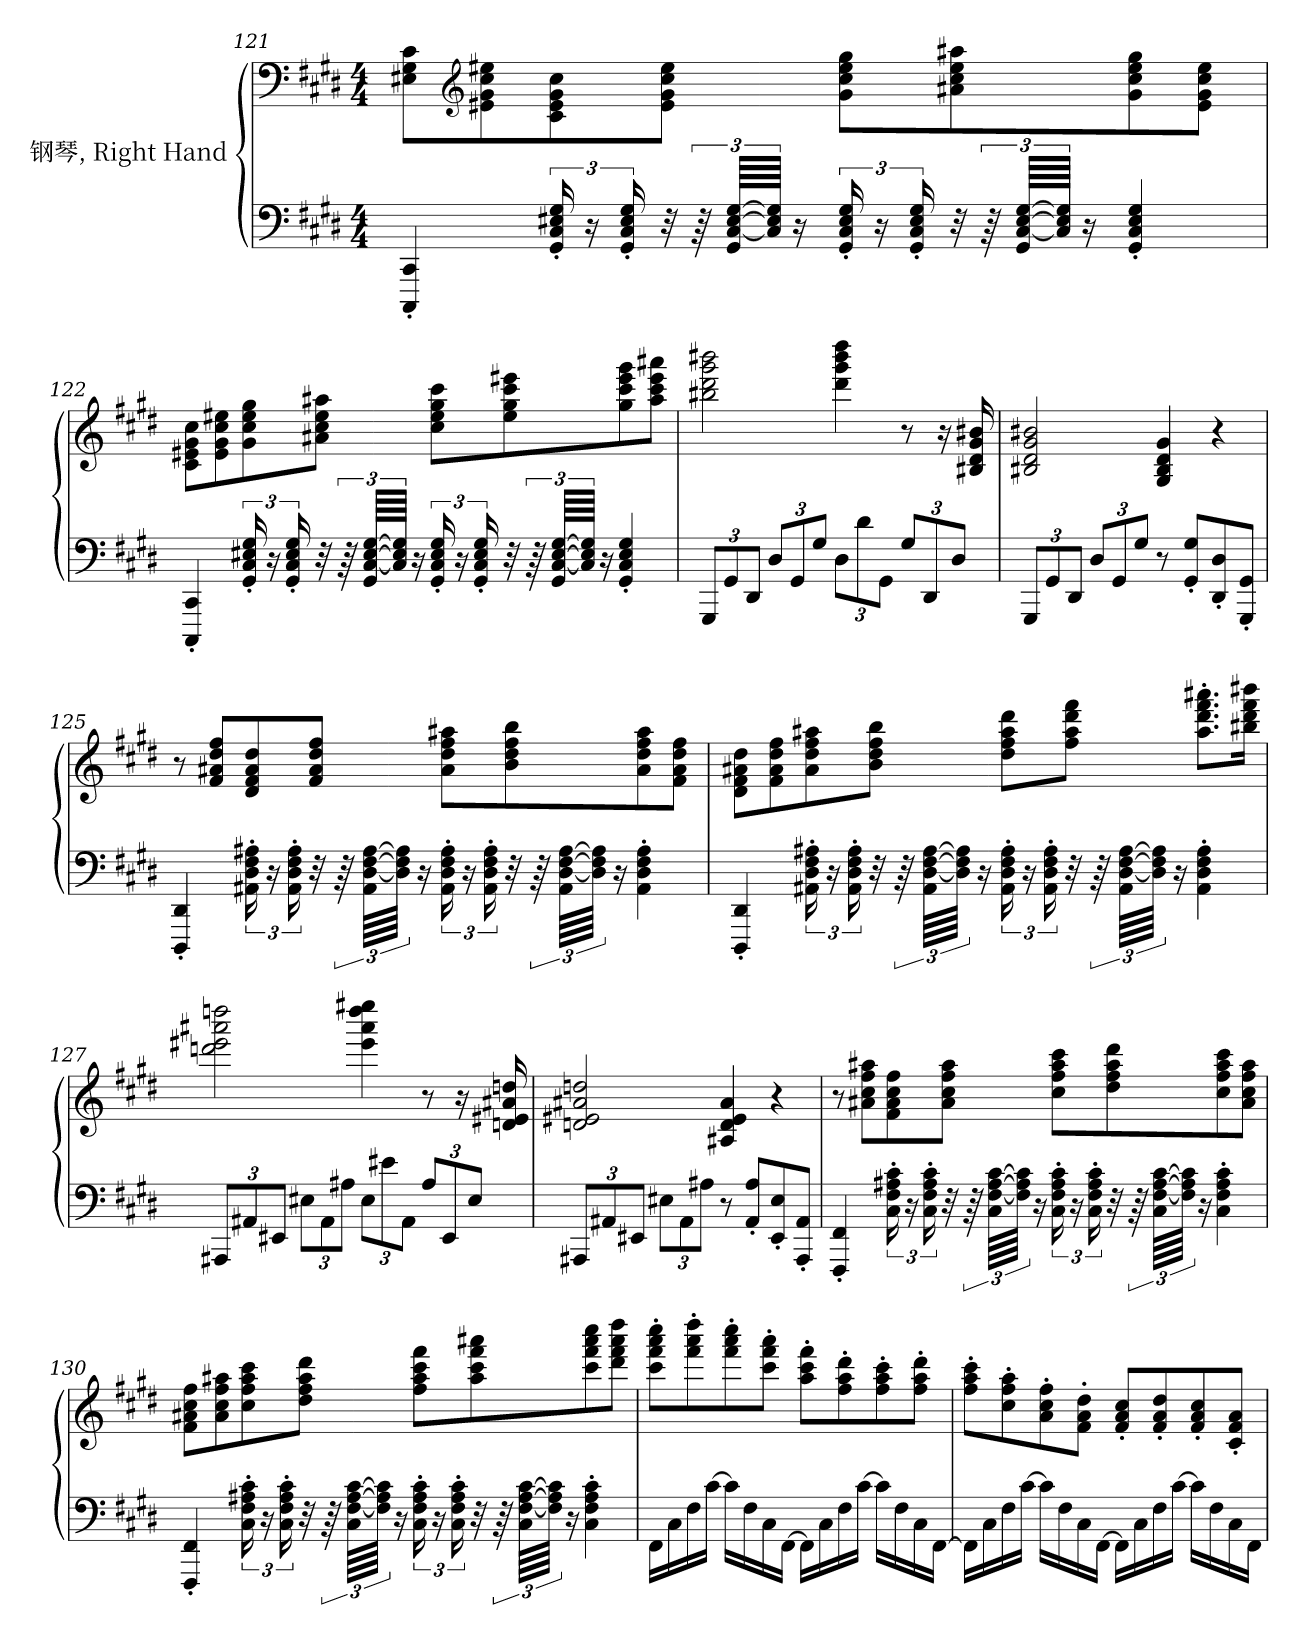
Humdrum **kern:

**kern	**kern
*part1	*part1
*staff2	*staff1
*I"钢琴, Right Hand	*
!!LO:LB:g=z
*clefF4	*clefF4
*k[f#c#g#d#]	*k[f#c#g#d#]
*M4/4	*M4/4
=121	=121
4CCC#/' 4CC#/'	8E#X\ 8G#\ 8c#\L
*	*clefG2
*	*MM125
.	8e#X\ 8g#\ 8cc#\ 8ee#X\
24GG#/' 24C#/' 24E#X/' 24G#/'	8c#\ 8e#\ 8g#\ 8cc#\
24r	.
24GG#/' 24C#/' 24E#/' 24G#/'	.
32r	8e#\ 8g#\ 8cc#\ 8ee#\J
96r	.
96GG#/ [96C#/ [96E#/ [96G#/LLLL	.
96C#/] 96E#/] 96G#/]JJJJ	.
16r	.
24GG#/' 24C#/' 24E#/' 24G#/'	8g#\ 8cc#\ 8ee#\ 8gg#\L
24r	.
24GG#/' 24C#/' 24E#/' 24G#/'	.
32r	8a#X\ 8cc#\ 8ee#\ 8aa#X\
96r	.
96GG#/ [96C#/ [96E#/ [96G#/LLLL	.
96C#/] 96E#/] 96G#/]JJJJ	.
16r	.
4GG#/' 4C#/' 4E#/' 4G#/'	8g#\ 8cc#\ 8ee#\ 8gg#\
.	8e#\ 8g#\ 8cc#\ 8ee#\J
!!LO:PB:g=z
=122	=122
4CCC#/' 4CC#/'	8c#\ 8e#X\ 8g#\ 8cc#\L
.	8e#\ 8g#\ 8cc#\ 8ee#X\
24GG#/' 24C#/' 24E#X/' 24G#/'	8g#\ 8cc#\ 8ee#\ 8gg#\
24r	.
24GG#/' 24C#/' 24E#/' 24G#/'	.
32r	8a#X\ 8cc#\ 8ee#\ 8aa#X\J
96r	.
96GG#/ [96C#/ [96E#/ [96G#/LLLL	.
96C#/] 96E#/] 96G#/]JJJJ	.
16r	.
24GG#/' 24C#/' 24E#/' 24G#/'	8cc#\ 8ee#\ 8gg#\ 8ccc#\L
24r	.
24GG#/' 24C#/' 24E#/' 24G#/'	.
32r	8ee#\ 8gg#\ 8ccc#\ 8eee#X\
96r	.
96GG#/ [96C#/ [96E#/ [96G#/LLLL	.
96C#/] 96E#/] 96G#/]JJJJ	.
16r	.
4GG#/' 4C#/' 4E#/' 4G#/'	8gg#\ 8ccc#\ 8eee#\ 8ggg#\
.	8aa#\ 8ccc#\ 8eee#\ 8aaa#X\J
=123	=123
*Xbrackettup	*
12GGG#/L	2bb#X\ 2ddd#\ 2ggg#\ 2bbb#X\
12GG#/	.
12DD#/J	.
12D#/L	.
12GG#/	.
12G#/J	.
12D#\L	4ddd#\ 4ggg#\ 4bbb#\ 4dddd#\
12d#\	.
12GG#\J	.
12G#/L	8r
12DD#/	.
.	16r
12D#/J	.
.	16B#X/ 16d#/ 16g#/ 16b#X/
!!LO:LB:g=z
=124	=124
12GGG#/L	2B#X/ 2d#/ 2g#/ 2b#X/
12GG#/	.
12DD#/J	.
12D#/L	.
12GG#/	.
12G#/J	.
8r	4G#/ 4B#/ 4d#/ 4g#/
8GG#/' 8G#/'L	.
8DD#/' 8D#/'	4r
8GGG#/' 8GG#/'J	.
=125	=125
4DDD#/' 4DD#/'	8r
.	8f#/ 8a#X/ 8dd#/ 8ff#/L
*brackettup	*
24AA#X\' 24D#\' 24F#\' 24A#X\'	8d#/ 8f#/ 8a#/ 8dd#/
24r	.
24AA#\' 24D#\' 24F#\' 24A#\'	.
32r	8f#/ 8a#/ 8dd#/ 8ff#/J
96r	.
96AA#\ [96D#\ [96F#\ [96A#\LLLL	.
96D#\] 96F#\] 96A#\]JJJJ	.
16r	.
24AA#\' 24D#\' 24F#\' 24A#\'	8a#\ 8dd#\ 8ff#\ 8aa#X\L
24r	.
24AA#\' 24D#\' 24F#\' 24A#\'	.
32r	8b\ 8dd#\ 8ff#\ 8bb\
96r	.
96AA#\ [96D#\ [96F#\ [96A#\LLLL	.
96D#\] 96F#\] 96A#\]JJJJ	.
16r	.
4AA#\' 4D#\' 4F#\' 4A#\'	8a#\ 8dd#\ 8ff#\ 8aa#\
.	8f#\ 8a#\ 8dd#\ 8ff#\J
!!LO:LB:g=z
=126	=126
4DDD#/' 4DD#/'	8d#\ 8f#\ 8a#X\ 8dd#\L
.	8f#\ 8a#\ 8dd#\ 8ff#\
24AA#X\' 24D#\' 24F#\' 24A#X\'	8a#\ 8dd#\ 8ff#\ 8aa#X\
24r	.
24AA#\' 24D#\' 24F#\' 24A#\'	.
32r	8b\ 8dd#\ 8ff#\ 8bb\J
96r	.
96AA#\ [96D#\ [96F#\ [96A#\LLLL	.
96D#\] 96F#\] 96A#\]JJJJ	.
16r	.
24AA#\' 24D#\' 24F#\' 24A#\'	8dd#\ 8ff#\ 8aa#\ 8ddd#\L
24r	.
24AA#\' 24D#\' 24F#\' 24A#\'	.
32r	8ff#\ 8aa#\ 8ddd#\ 8fff#\J
96r	.
96AA#\ [96D#\ [96F#\ [96A#\LLLL	.
96D#\] 96F#\] 96A#\]JJJJ	.
16r	.
4AA#\' 4D#\' 4F#\' 4A#\'	8.aa#\' 8.ddd#\' 8.fff#\' 8.aaa#X\'L
.	16bb#X\ 16ddd#\ 16fff#\ 16bbb#X\Jk
!!LO:LB:g=z
=127	=127
*Xbrackettup	*
12AAA#X/L	2dddn\ 2eee#X\ 2aaa#X\ 2ddddn\
12AA#X/	.
12EE#X/J	.
12E#X\L	.
12AA#\	.
12A#X\J	.
12E#\L	4eee#\ 4aaa#\ 4dddd\ 4eeee#X\
12e#X\	.
12AA#\J	.
12A#/L	8r
12EE#/	.
.	16r
12E#/J	.
.	16dn/ 16e#X/ 16a#X/ 16ddn/
=128	=128
12AAA#X/L	2dn/ 2e#X/ 2a#X/ 2ddn/
12AA#X/	.
12EE#X/J	.
12E#X\L	.
12AA#\	.
12A#X\J	.
8r	4A#X/ 4d/ 4e#/ 4a#/
8AA#/' 8A#/'L	.
8EE#/' 8E#/'	4r
8AAA#/' 8AA#/'J	.
!!LO:LB:g=z
=129	=129
4FFF#/' 4FF#/'	8r
.	8a#X\ 8cc#\ 8ff#\ 8aa#X\L
*brackettup	*
24C#\' 24F#\' 24A#X\' 24c#\'	8f#\ 8a#\ 8cc#\ 8ff#\
24r	.
24C#\' 24F#\' 24A#\' 24c#\'	.
32r	8a#\ 8cc#\ 8ff#\ 8aa#\J
96r	.
96C#\ [96F#\ [96A#\ [96c#\LLLL	.
96F#\] 96A#\] 96c#\]JJJJ	.
16r	.
24C#\' 24F#\' 24A#\' 24c#\'	8cc#\ 8ff#\ 8aa#\ 8ccc#\L
24r	.
24C#\' 24F#\' 24A#\' 24c#\'	.
32r	8dd#\ 8ff#\ 8aa#\ 8ddd#\
96r	.
96C#\ [96F#\ [96A#\ [96c#\LLLL	.
96F#\] 96A#\] 96c#\]JJJJ	.
16r	.
4C#\' 4F#\' 4A#\' 4c#\'	8cc#\ 8ff#\ 8aa#\ 8ccc#\
.	8a#\ 8cc#\ 8ff#\ 8aa#\J
!!LO:LB:g=z
=130	=130
4FFF#/' 4FF#/'	8f#\ 8a#X\ 8cc#\ 8ff#\L
.	8a#\ 8cc#\ 8ff#\ 8aa#X\
24C#\' 24F#\' 24A#X\' 24c#\'	8cc#\ 8ff#\ 8aa#\ 8ccc#\
24r	.
24C#\' 24F#\' 24A#\' 24c#\'	.
32r	8dd#\ 8ff#\ 8aa#\ 8ddd#\J
96r	.
96C#\ [96F#\ [96A#\ [96c#\LLLL	.
96F#\] 96A#\] 96c#\]JJJJ	.
16r	.
24C#\' 24F#\' 24A#\' 24c#\'	8ff#\ 8aa#\ 8ccc#\ 8fff#\L
24r	.
24C#\' 24F#\' 24A#\' 24c#\'	.
32r	8aa#\ 8ccc#\ 8fff#\ 8aaa#X\
96r	.
96C#\ [96F#\ [96A#\ [96c#\LLLL	.
96F#\] 96A#\] 96c#\]JJJJ	.
16r	.
4C#\' 4F#\' 4A#\' 4c#\'	8ccc#\ 8fff#\ 8aaa#\ 8cccc#\
.	8ddd#\ 8fff#\ 8aaa#\ 8dddd#\J
=131	=131
16FF#\LL	8ccc#\' 8fff#\' 8aaa\' 8cccc#\'L
16C#\	.
16F#\	8fff#\' 8aaa\' 8dddd#\'
[16c#\JJ	.
16c#\LL]	8fff#\' 8aaa\' 8cccc#\'
16F#\	.
16C#\	8ccc#\' 8fff#\' 8aaa\'J
[16FF#\JJ	.
16FF#\LL]	8aa\' 8ccc#\' 8fff#\'L
16C#\	.
16F#\	8ff#\' 8aa\' 8ddd#\'
[16c#\JJ	.
16c#\LL]	8ff#\' 8aa\' 8ccc#\'
16F#\	.
16C#\	8ff#\' 8aa\' 8ddd#\'J
[16FF#\JJ	.
!!LO:PB:g=z
=132	=132
16FF#\LL]	8ff#\' 8aa\' 8ccc#\'L
16C#\	.
16F#\	8cc#\' 8ff#\' 8aa\'
[16c#\JJ	.
16c#\LL]	8a\' 8cc#\' 8ff#\'
16F#\	.
16C#\	8f#\' 8a\' 8dd#\'J
[16FF#\JJ	.
16FF#\LL]	8f#/' 8a/' 8cc#/'L
16C#\	.
16F#\	8f#/' 8a/' 8dd#/'
[16c#\JJ	.
16c#\LL]	8f#/' 8a/' 8cc#/'
16F#\	.
16C#\	8c#/' 8f#/' 8a/'J
16FF#\JJ	.
=	=
*-	*-
